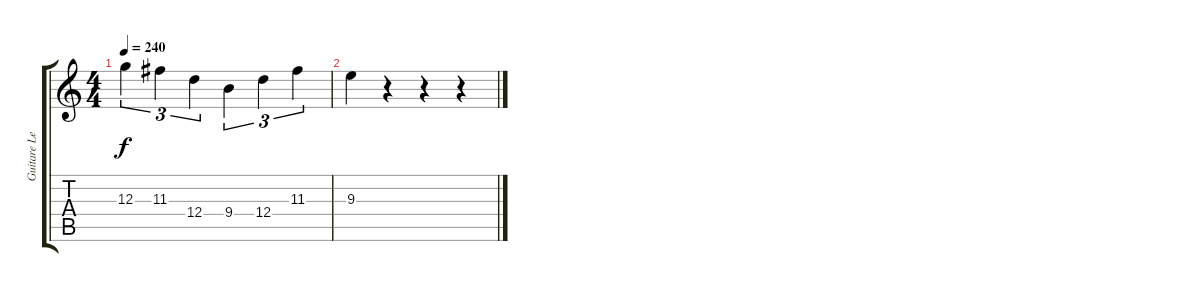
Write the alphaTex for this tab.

\track ("Guitare Lead" "Guitare Le") {instrument distortionguitar}
\staff {score tabs}
\tuning (E4 B3 G3 D3 A2 E2) {hide}
\ts (4 4)
\tempo 240
\clef g2
\ks c
12.3.4{tu (3 2) dy f} 11.3.4{tu (3 2)} 12.4.4{tu (3 2)} 9.4.4{tu (3 2)} 12.4.4{tu (3 2)} 11.3.4{tu (3 2)} |
9.3.4 r.4 r.4 r.4
